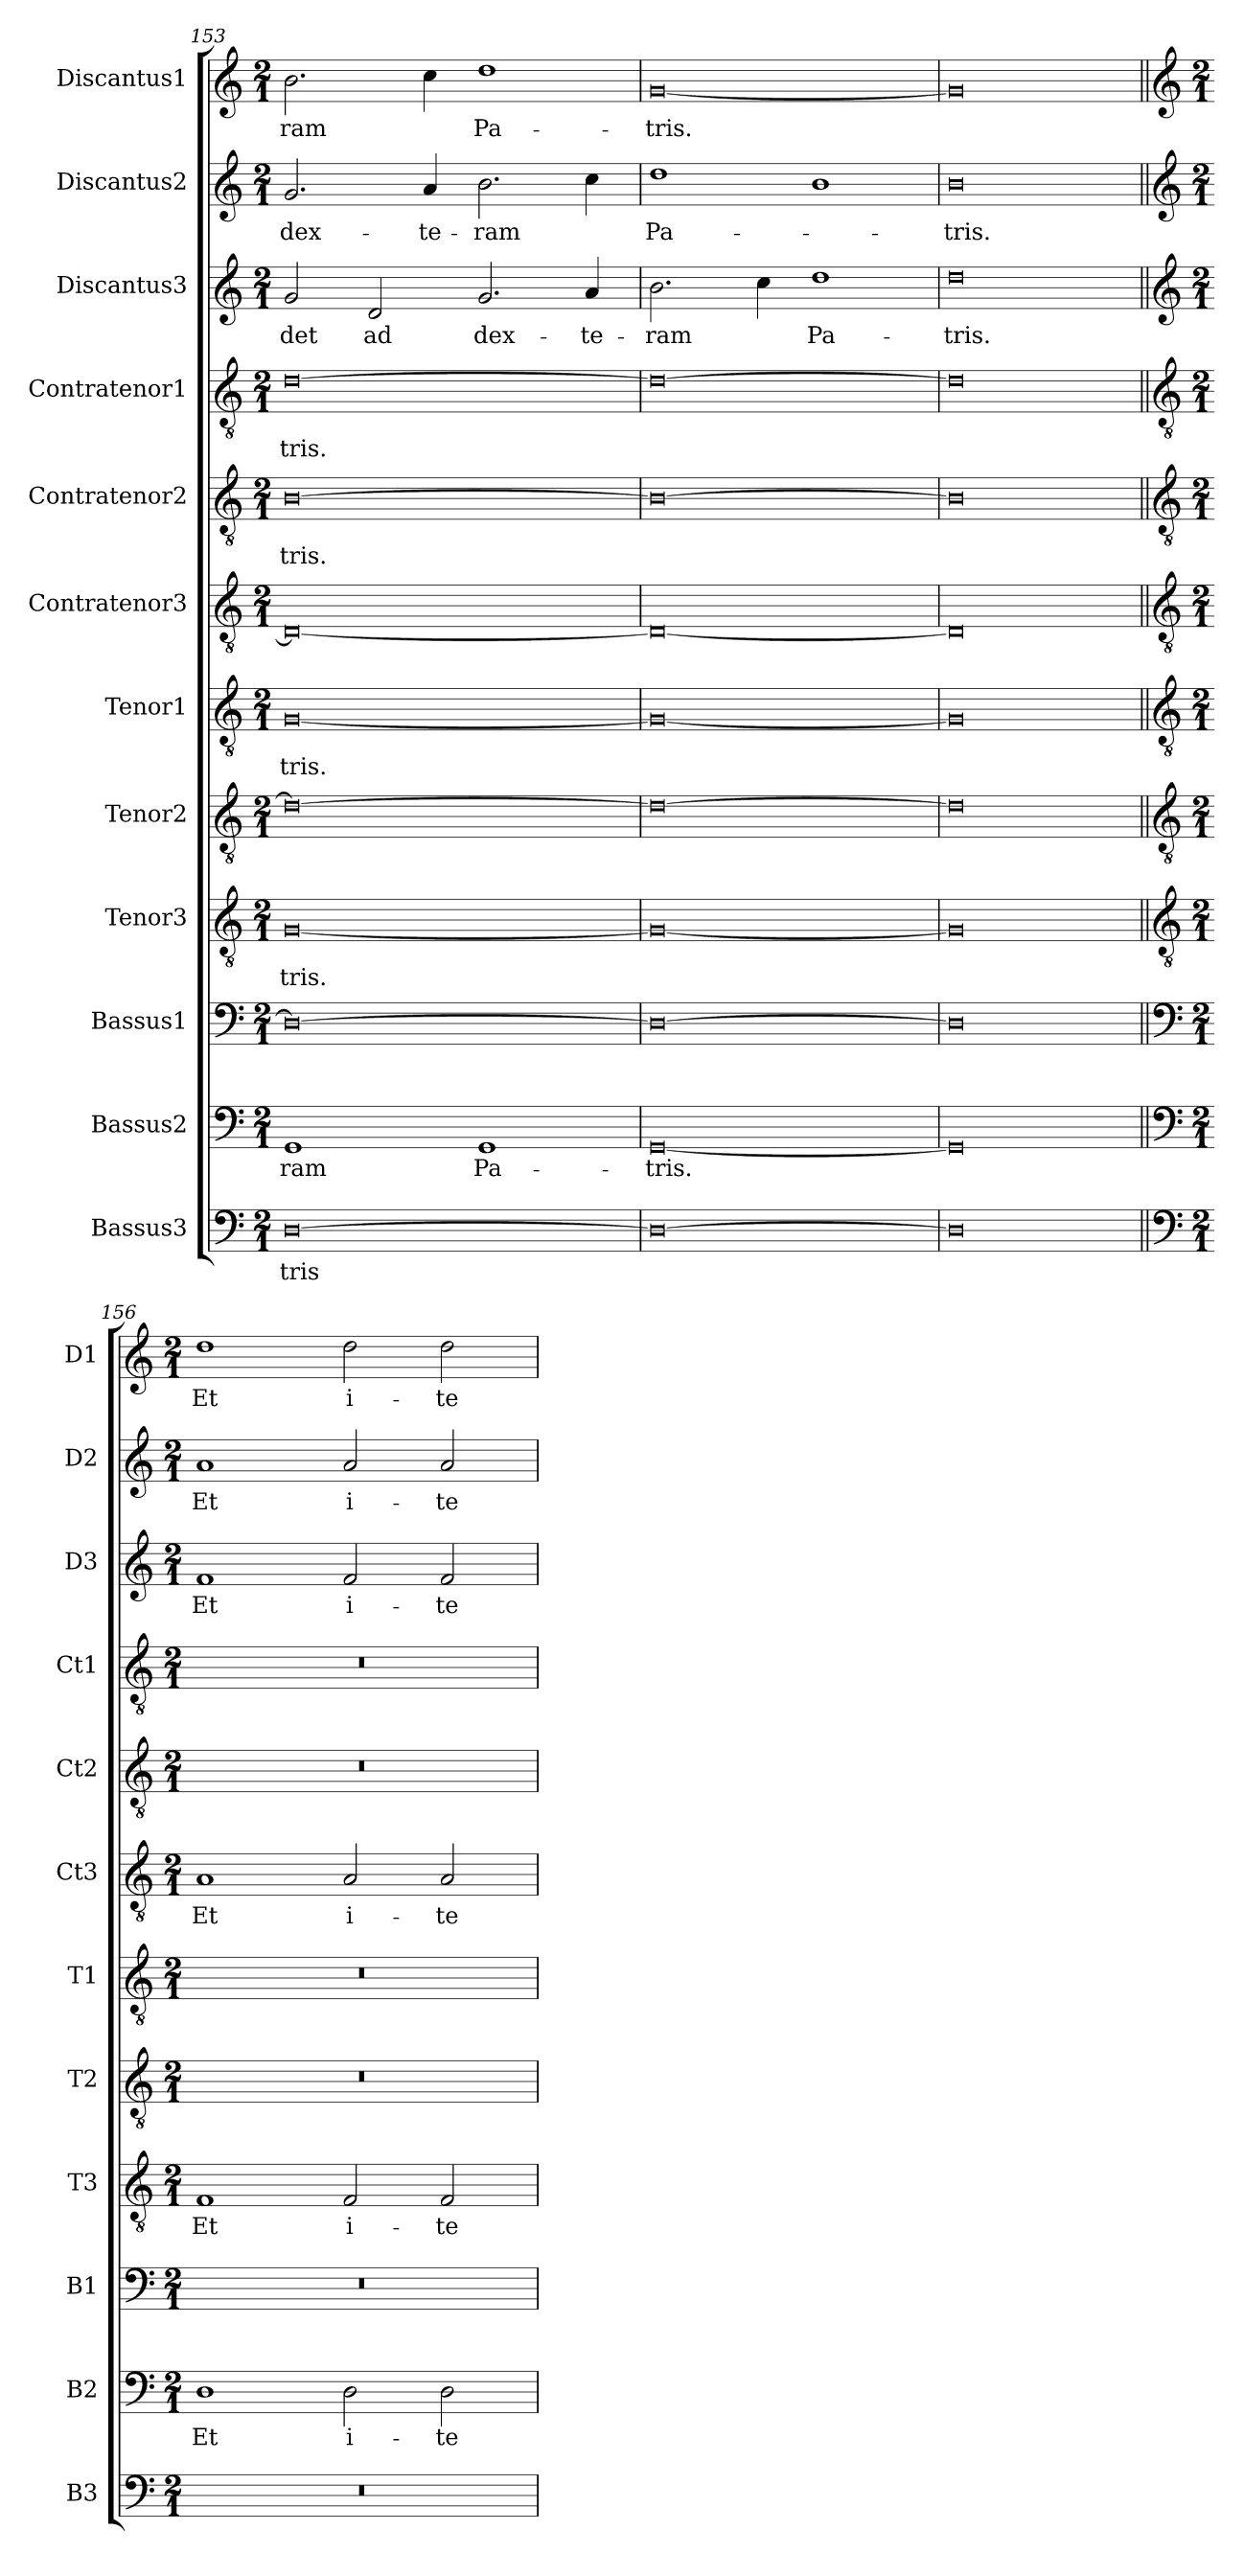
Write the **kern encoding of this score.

**kern	**text	**kern	**text	**kern	**kern	**text	**kern	**kern	**text	**kern	**text	**kern	**text	**kern	**text	**kern	**text	**kern	**text	**kern	**text
*part12	*part12	*part11	*part11	*part10	*part9	*part9	*part8	*part7	*part7	*part6	*part6	*part5	*part5	*part4	*part4	*part3	*part3	*part2	*part2	*part1	*part1
*staff12	*staff12	*staff11	*staff11	*staff10	*staff9	*staff9	*staff8	*staff7	*staff7	*staff6	*staff6	*staff5	*staff5	*staff4	*staff4	*staff3	*staff3	*staff2	*staff2	*staff1	*staff1
*I"Bassus3	*	*I"Bassus2	*	*I"Bassus1	*I"Tenor3	*	*I"Tenor2	*I"Tenor1	*	*I"Contratenor3	*	*I"Contratenor2	*	*I"Contratenor1	*	*I"Discantus3	*	*I"Discantus2	*	*I"Discantus1	*
*I'B3	*	*I'B2	*	*I'B1	*I'T3	*	*I'T2	*I'T1	*	*I'Ct3	*	*I'Ct2	*	*I'Ct1	*	*I'D3	*	*I'D2	*	*I'D1	*
*clefF4	*	*clefF4	*	*clefF4	*clefGv2	*	*clefGv2	*clefGv2	*	*clefGv2	*	*clefGv2	*	*clefGv2	*	*clefG2	*	*clefG2	*	*clefG2	*
*k[]	*	*k[]	*	*k[]	*k[]	*	*k[]	*k[]	*	*k[]	*	*k[]	*	*k[]	*	*k[]	*	*k[]	*	*k[]	*
*M2/1	*	*M2/1	*	*M2/1	*M2/1	*	*M2/1	*M2/1	*	*M2/1	*	*M2/1	*	*M2/1	*	*M2/1	*	*M2/1	*	*M2/1	*
=153	=153	=153	=153	=153	=153	=153	=153	=153	=153	=153	=153	=153	=153	=153	=153	=153	=153	=153	=153	=153	=153
[0D	-tris	1GG	-ram	0D_	[0G	-tris.	0d_	[0G	-tris.	0D_	.	[0B	-tris.	[0d	-tris.	2g	-det	2.g	dex-	2.b	-ram
.	.	.	.	.	.	.	.	.	.	.	.	.	.	.	.	2d	ad	.	.	.	.
.	.	.	.	.	.	.	.	.	.	.	.	.	.	.	.	.	.	4a	-te-	4cc	.
.	.	1GG	Pa-	.	.	.	.	.	.	.	.	.	.	.	.	2.g	dex-	2.b	-ram	1dd	Pa-
.	.	.	.	.	.	.	.	.	.	.	.	.	.	.	.	4a	-te-	4cc	.	.	.
=154	=154	=154	=154	=154	=154	=154	=154	=154	=154	=154	=154	=154	=154	=154	=154	=154	=154	=154	=154	=154	=154
0D_	.	[0GG	-tris.	0D_	0G_	.	0d_	0G_	.	0D_	.	0B_	.	0d_	.	2.b	-ram	1dd	Pa-	[0g	-tris.
.	.	.	.	.	.	.	.	.	.	.	.	.	.	.	.	4cc	.	.	.	.	.
.	.	.	.	.	.	.	.	.	.	.	.	.	.	.	.	1dd	Pa-	1b	.	.	.
=155	=155	=155	=155	=155	=155	=155	=155	=155	=155	=155	=155	=155	=155	=155	=155	=155	=155	=155	=155	=155	=155
0D]	.	0GG]	.	0D]	0G]	.	0d]	0G]	.	0D]	.	0B]	.	0d]	.	0dd	-tris.	0b	-tris.	0g]	.
!!LO:LB:g=z
=156||	=156||	=156||	=156||	=156||	=156||	=156||	=156||	=156||	=156||	=156||	=156||	=156||	=156||	=156||	=156||	=156||	=156||	=156||	=156||	=156||	=156||
*clefF4	*	*clefF4	*	*clefF4	*clefGv2	*	*clefGv2	*clefGv2	*	*clefGv2	*	*clefGv2	*	*clefGv2	*	*clefG2	*	*clefG2	*	*clefG2	*
*k[]	*	*k[]	*	*k[]	*k[]	*	*k[]	*k[]	*	*k[]	*	*k[]	*	*k[]	*	*k[]	*	*k[]	*	*k[]	*
*M2/1	*	*M2/1	*	*M2/1	*M2/1	*	*M2/1	*M2/1	*	*M2/1	*	*M2/1	*	*M2/1	*	*M2/1	*	*M2/1	*	*M2/1	*
0r	.	1D	Et	0r	1F	Et	0r	0r	.	1A	Et	0r	.	0r	.	1f	Et	1a	Et	1dd	Et
.	.	2D	i-	.	2F	i-	.	.	.	2A	i-	.	.	.	.	2f	i-	2a	i-	2dd	i-
.	.	2D	-te-	.	2F	-te-	.	.	.	2A	-te-	.	.	.	.	2f	-te-	2a	-te-	2dd	-te-
=	=	=	=	=	=	=	=	=	=	=	=	=	=	=	=	=	=	=	=	=	=
*-	*-	*-	*-	*-	*-	*-	*-	*-	*-	*-	*-	*-	*-	*-	*-	*-	*-	*-	*-	*-	*-
